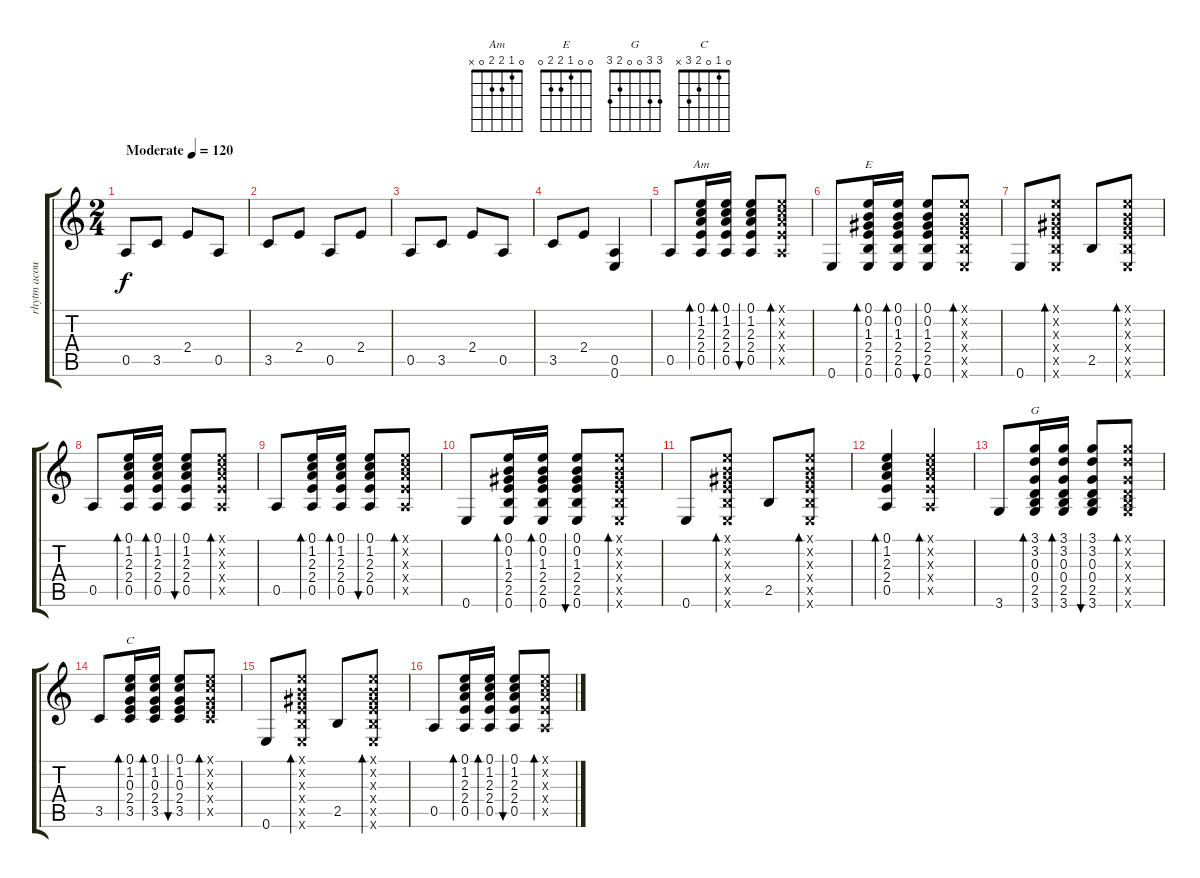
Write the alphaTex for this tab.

\track ("rhytm acoustic" "rhytm acou") {instrument acousticguitarsteel}
\staff {score tabs}
\tuning (E4 B3 G3 D3 A2 E2) {hide}
\chord ("Am" 0 1 2 2 0 x)
\chord ("E" 0 0 1 2 2 0)
\chord ("G" 3 3 0 0 2 3)
\chord ("C" 0 1 0 2 3 x)
\ts (2 4)
\tempo (120 "Moderate")
\clef g2
\ks c
0.5.8{dy f instrument acousticguitarsteel} 3.5.8 2.4.8 0.5.8 |
3.5.8 2.4.8 0.5.8 2.4.8 |
0.5.8 3.5.8 2.4.8 0.5.8 |
3.5.8 2.4.8 (0.5 0.6).4 |
0.5.8 (0.1 1.2 2.3 2.4 0.5).16{bd 120 ch "Am"} (0.1 1.2 2.3 2.4 0.5).16{bd 120} (0.1 1.2 2.3 2.4 0.5).8{bu 120} (0.1{x} 1.2{x} 2.3{x} 2.4{x} 0.5{x}).8{bd 120} |
0.6.8 (0.1 0.2 1.3 2.4 2.5 0.6).16{bd 120 ch "E"} (0.1 0.2 1.3 2.4 2.5 0.6).16{bd 120} (0.1 0.2 1.3 2.4 2.5 0.6).8{bu 120} (0.1{x} 0.2{x} 1.3{x} 2.4{x} 2.5{x} 0.6{x}).8{bd 120} |
0.6.8 (0.1{x} 0.2{x} 1.3{x} 2.4{x} 2.5{x} 0.6{x}).8{bd 120} 2.5.8 (0.1{x} 0.2{x} 1.3{x} 2.4{x} 2.5{x} 0.6{x}).8{bd 120} |
0.5.8 (0.1 1.2 2.3 2.4 0.5).16{bd 120} (0.1 1.2 2.3 2.4 0.5).16{bd 120} (0.1 1.2 2.3 2.4 0.5).8{bu 120} (0.1{x} 1.2{x} 2.3{x} 2.4{x} 0.5{x}).8{bd 120} |
0.5.8 (0.1 1.2 2.3 2.4 0.5).16{bd 120} (0.1 1.2 2.3 2.4 0.5).16{bd 120} (0.1 1.2 2.3 2.4 0.5).8{bu 120} (0.1{x} 1.2{x} 2.3{x} 2.4{x} 0.5{x}).8{bd 120} |
0.6.8 (0.1 0.2 1.3 2.4 2.5 0.6).16{bd 120} (0.1 0.2 1.3 2.4 2.5 0.6).16{bd 120} (0.1 0.2 1.3 2.4 2.5 0.6).8{bu 120} (0.1{x} 0.2{x} 1.3{x} 2.4{x} 2.5{x} 0.6{x}).8{bd 120} |
0.6.8 (0.1{x} 0.2{x} 1.3{x} 2.4{x} 2.5{x} 0.6{x}).8{bd 120} 2.5.8 (0.1{x} 0.2{x} 1.3{x} 2.4{x} 2.5{x} 0.6{x}).8{bd 120} |
(0.1 1.2 2.3 2.4 0.5).4{bd 120} (0.1{x} 1.2{x} 2.3{x} 2.4{x} 0.5{x}).4{bd 120} |
3.6.8 (3.1 3.2 0.3 0.4 2.5 3.6).16{bd 120 ch "G"} (3.1 3.2 0.3 0.4 2.5 3.6).16{bd 120} (3.1 3.2 0.3 0.4 2.5 3.6).8{bu 120} (3.1{x} 3.2{x} 0.3{x} 0.4{x} 2.5{x} 3.6{x}).8{bd 120} |
3.5.8 (0.1 1.2 0.3 2.4 3.5).16{bd 120 ch "C"} (0.1 1.2 0.3 2.4 3.5).16{bd 120} (0.1 1.2 0.3 2.4 3.5).8{bu 120} (0.1{x} 1.2{x} 0.3{x} 2.4{x} 3.5{x}).8{bd 120} |
0.6.8 (0.1{x} 0.2{x} 1.3{x} 2.4{x} 2.5{x} 0.6{x}).8{bd 120} 2.5.8 (0.1{x} 0.2{x} 1.3{x} 2.4{x} 2.5{x} 0.6{x}).8{bd 120} |
0.5.8 (0.1 1.2 2.3 2.4 0.5).16{bd 120} (0.1 1.2 2.3 2.4 0.5).16{bd 120} (0.1 1.2 2.3 2.4 0.5).8{bu 120} (0.1{x} 1.2{x} 2.3{x} 2.4{x} 0.5{x}).8{bd 120}
